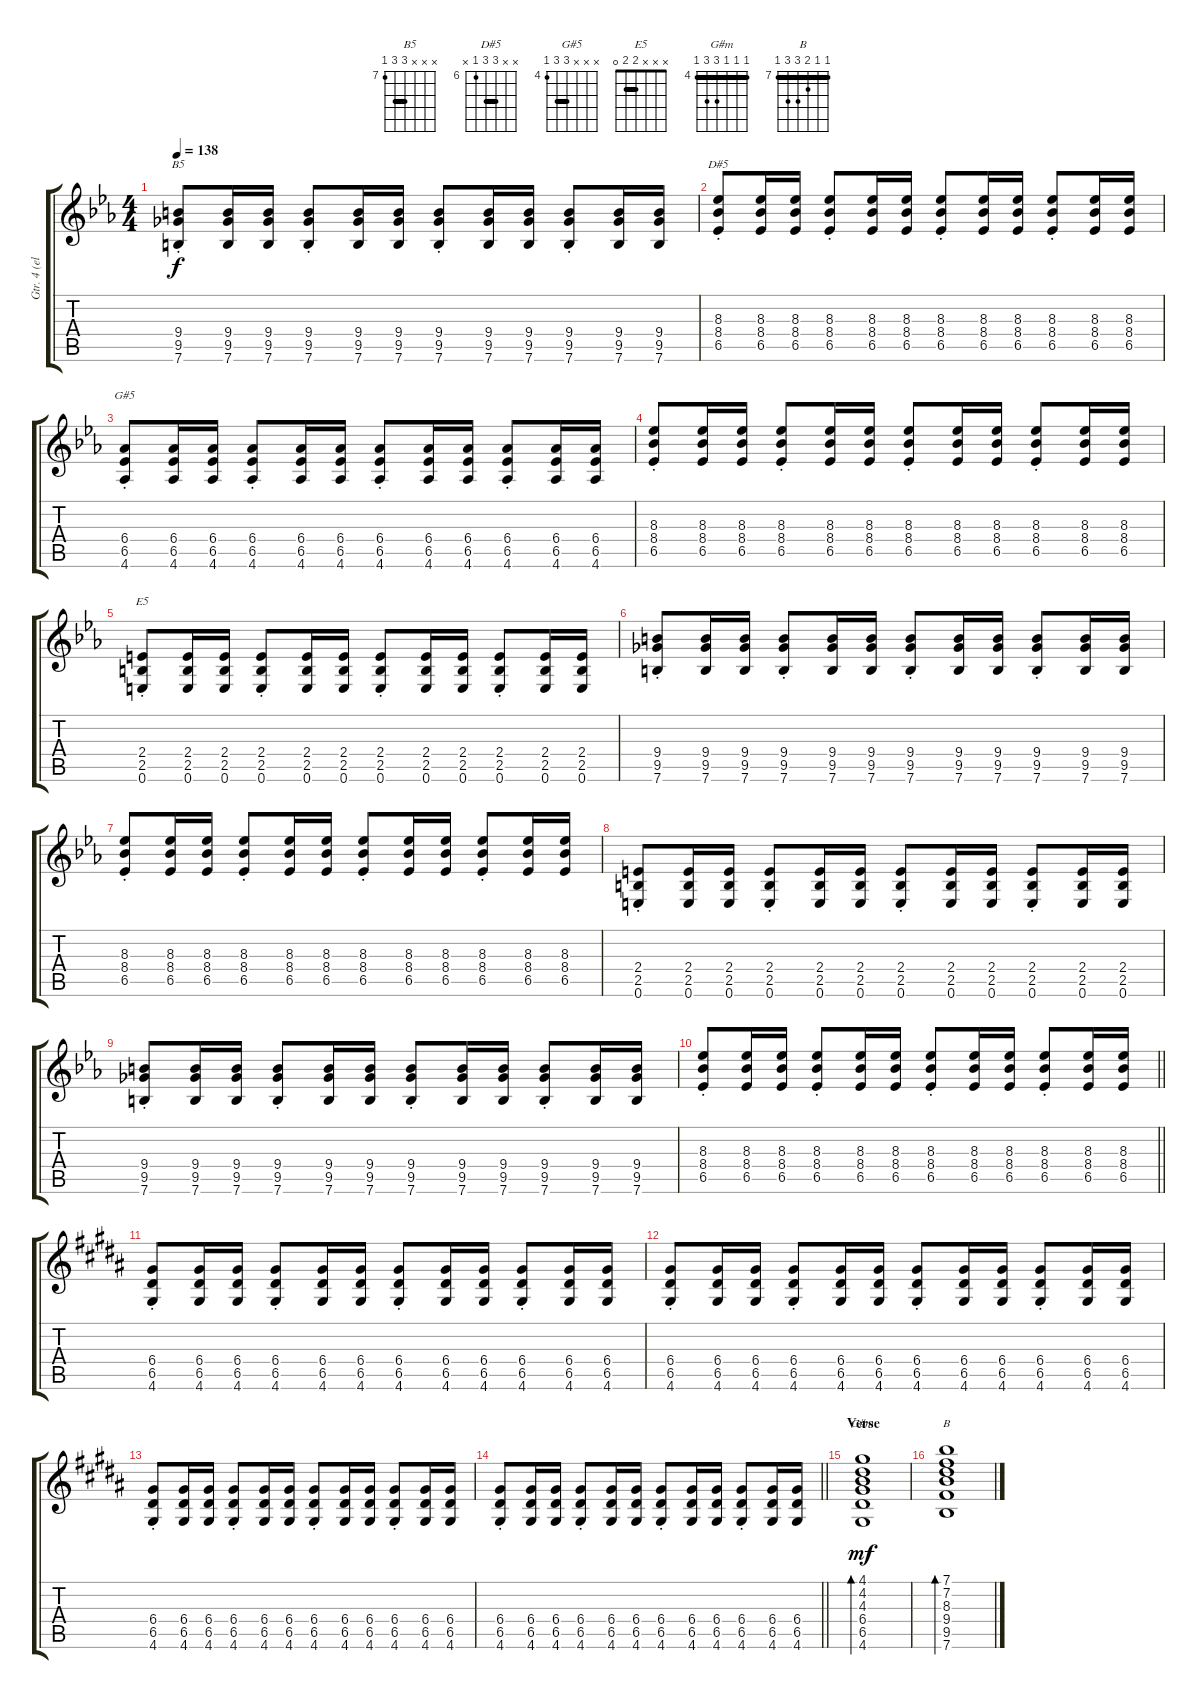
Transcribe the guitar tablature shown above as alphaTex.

\track ("Gtr. 4 (elec.)" "Gtr. 4 (el") {instrument electricguitarjazz}
\staff {score tabs}
\tuning (E4 B3 G3 D3 A2 E2) {hide}
\chord ("B5" x x x 9 9 7) {firstfret 7 barre 9}
\chord ("D#5" x x 8 8 6 x) {firstfret 6 barre 8}
\chord ("G#5" x x x 6 6 4) {firstfret 4 barre 6}
\chord ("E5" x x x 2 2 0) {barre 2}
\chord ("G#m" 4 4 4 6 6 4) {firstfret 4 barre 4}
\chord ("B" 7 7 8 9 9 7) {firstfret 7 barre 7}
\ts (4 4)
\tempo 138
\clef g2
\ks eb
(9.4{st} 9.5{st} 7.6{st}).8{ch "B5" dy f} (9.4 9.5 7.6).16 (9.4 9.5 7.6).16 (9.4{st} 9.5{st} 7.6{st}).8 (9.4 9.5 7.6).16 (9.4 9.5 7.6).16 (9.4{st} 9.5{st} 7.6{st}).8 (9.4 9.5 7.6).16 (9.4 9.5 7.6).16 (9.4{st} 9.5{st} 7.6{st}).8 (9.4 9.5 7.6).16 (9.4 9.5 7.6).16 |
(8.3 8.4{st} 6.5{st}).8{ch "D#5"} (8.3 8.4 6.5).16 (8.3 8.4 6.5).16 (8.3 8.4{st} 6.5{st}).8 (8.3 8.4 6.5).16 (8.3 8.4 6.5).16 (8.3 8.4{st} 6.5{st}).8 (8.3 8.4 6.5).16 (8.3 8.4 6.5).16 (8.3 8.4{st} 6.5{st}).8 (8.3 8.4 6.5).16 (8.3 8.4 6.5).16 |
(6.4{st} 6.5{st} 4.6{st}).8{ch "G#5"} (6.4 6.5 4.6).16 (6.4 6.5 4.6).16 (6.4{st} 6.5{st} 4.6{st}).8 (6.4 6.5 4.6).16 (6.4 6.5 4.6).16 (6.4{st} 6.5{st} 4.6{st}).8 (6.4 6.5 4.6).16 (6.4 6.5 4.6).16 (6.4{st} 6.5{st} 4.6{st}).8 (6.4 6.5 4.6).16 (6.4 6.5 4.6).16 |
(8.3 8.4{st} 6.5{st}).8 (8.3 8.4 6.5).16 (8.3 8.4 6.5).16 (8.3 8.4{st} 6.5{st}).8 (8.3 8.4 6.5).16 (8.3 8.4 6.5).16 (8.3 8.4{st} 6.5{st}).8 (8.3 8.4 6.5).16 (8.3 8.4 6.5).16 (8.3 8.4{st} 6.5{st}).8 (8.3 8.4 6.5).16 (8.3 8.4 6.5).16 |
(2.4{st} 2.5{st} 0.6{st}).8{ch "E5"} (2.4 2.5 0.6).16 (2.4 2.5 0.6).16 (2.4{st} 2.5{st} 0.6{st}).8 (2.4 2.5 0.6).16 (2.4 2.5 0.6).16 (2.4{st} 2.5{st} 0.6{st}).8 (2.4 2.5 0.6).16 (2.4 2.5 0.6).16 (2.4{st} 2.5{st} 0.6{st}).8 (2.4 2.5 0.6).16 (2.4 2.5 0.6).16 |
(9.4{st} 9.5{st} 7.6{st}).8 (9.4 9.5 7.6).16 (9.4 9.5 7.6).16 (9.4{st} 9.5{st} 7.6{st}).8 (9.4 9.5 7.6).16 (9.4 9.5 7.6).16 (9.4{st} 9.5{st} 7.6{st}).8 (9.4 9.5 7.6).16 (9.4 9.5 7.6).16 (9.4{st} 9.5{st} 7.6{st}).8 (9.4 9.5 7.6).16 (9.4 9.5 7.6).16 |
(8.3 8.4{st} 6.5{st}).8 (8.3 8.4 6.5).16 (8.3 8.4 6.5).16 (8.3 8.4{st} 6.5{st}).8 (8.3 8.4 6.5).16 (8.3 8.4 6.5).16 (8.3 8.4{st} 6.5{st}).8 (8.3 8.4 6.5).16 (8.3 8.4 6.5).16 (8.3 8.4{st} 6.5{st}).8 (8.3 8.4 6.5).16 (8.3 8.4 6.5).16 |
(2.4{st} 2.5{st} 0.6{st}).8 (2.4 2.5 0.6).16 (2.4 2.5 0.6).16 (2.4{st} 2.5{st} 0.6{st}).8 (2.4 2.5 0.6).16 (2.4 2.5 0.6).16 (2.4{st} 2.5{st} 0.6{st}).8 (2.4 2.5 0.6).16 (2.4 2.5 0.6).16 (2.4{st} 2.5{st} 0.6{st}).8 (2.4 2.5 0.6).16 (2.4 2.5 0.6).16 |
(9.4{st} 9.5{st} 7.6{st}).8 (9.4 9.5 7.6).16 (9.4 9.5 7.6).16 (9.4{st} 9.5{st} 7.6{st}).8 (9.4 9.5 7.6).16 (9.4 9.5 7.6).16 (9.4{st} 9.5{st} 7.6{st}).8 (9.4 9.5 7.6).16 (9.4 9.5 7.6).16 (9.4{st} 9.5{st} 7.6{st}).8 (9.4 9.5 7.6).16 (9.4 9.5 7.6).16 |
\barLineRight lightlight
(8.3 8.4{st} 6.5{st}).8 (8.3 8.4 6.5).16 (8.3 8.4 6.5).16 (8.3 8.4{st} 6.5{st}).8 (8.3 8.4 6.5).16 (8.3 8.4 6.5).16 (8.3 8.4{st} 6.5{st}).8 (8.3 8.4 6.5).16 (8.3 8.4 6.5).16 (8.3 8.4{st} 6.5{st}).8 (8.3 8.4 6.5).16 (8.3 8.4 6.5).16 |
\section ("" "")
\ks g#minor
(6.4{st} 6.5{st} 4.6{st}).8 (6.4 6.5 4.6).16 (6.4 6.5 4.6).16 (6.4{st} 6.5{st} 4.6{st}).8 (6.4 6.5 4.6).16 (6.4 6.5 4.6).16 (6.4{st} 6.5{st} 4.6{st}).8 (6.4 6.5 4.6).16 (6.4 6.5 4.6).16 (6.4{st} 6.5{st} 4.6{st}).8 (6.4 6.5 4.6).16 (6.4 6.5 4.6).16 |
(6.4{st} 6.5{st} 4.6{st}).8 (6.4 6.5 4.6).16 (6.4 6.5 4.6).16 (6.4{st} 6.5{st} 4.6{st}).8 (6.4 6.5 4.6).16 (6.4 6.5 4.6).16 (6.4{st} 6.5{st} 4.6{st}).8 (6.4 6.5 4.6).16 (6.4 6.5 4.6).16 (6.4{st} 6.5{st} 4.6{st}).8 (6.4 6.5 4.6).16 (6.4 6.5 4.6).16 |
(6.4{st} 6.5{st} 4.6{st}).8 (6.4 6.5 4.6).16 (6.4 6.5 4.6).16 (6.4{st} 6.5{st} 4.6{st}).8 (6.4 6.5 4.6).16 (6.4 6.5 4.6).16 (6.4{st} 6.5{st} 4.6{st}).8 (6.4 6.5 4.6).16 (6.4 6.5 4.6).16 (6.4{st} 6.5{st} 4.6{st}).8 (6.4 6.5 4.6).16 (6.4 6.5 4.6).16 |
\barLineRight lightlight
(6.4{st} 6.5{st} 4.6{st}).8 (6.4 6.5 4.6).16 (6.4 6.5 4.6).16 (6.4{st} 6.5{st} 4.6{st}).8 (6.4 6.5 4.6).16 (6.4 6.5 4.6).16 (6.4{st} 6.5{st} 4.6{st}).8 (6.4 6.5 4.6).16 (6.4 6.5 4.6).16 (6.4{st} 6.5{st} 4.6{st}).8 (6.4 6.5 4.6).16 (6.4 6.5 4.6).16 |
\section ("" "Verse")
(4.1 4.2 4.3 6.4 6.5 4.6).1{bd 120 ch "G#m" dy mf} |
(7.1 7.2 8.3 9.4 9.5 7.6).1{bd 120 ch "B"}
